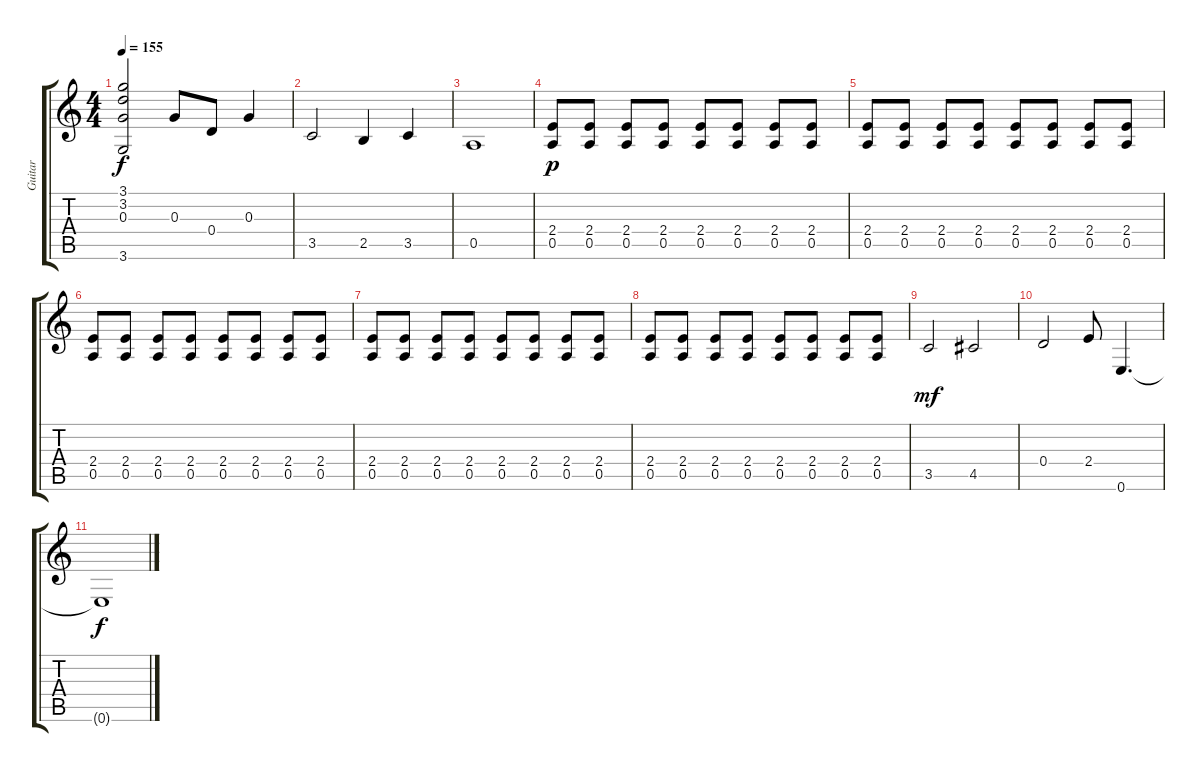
\track ("Guitar" "Guitar") {instrument distortionguitar}
\staff {score tabs}
\tuning (E4 B3 G3 D3 A2 E2) {hide}
\ts (4 4)
\tempo 155
\clef g2
\ks c
(3.1 3.2 0.3 3.6).2{dy f} 0.3.8 0.4.8 0.3.4 |
3.5.2 2.5.4 3.5.4 |
0.5.1 |
(2.4 0.5).8{dy p} (2.4 0.5).8 (2.4 0.5).8 (2.4 0.5).8 (2.4 0.5).8 (2.4 0.5).8 (2.4 0.5).8 (2.4 0.5).8 |
(2.4 0.5).8 (2.4 0.5).8 (2.4 0.5).8 (2.4 0.5).8 (2.4 0.5).8 (2.4 0.5).8 (2.4 0.5).8 (2.4 0.5).8 |
(2.4 0.5).8 (2.4 0.5).8 (2.4 0.5).8 (2.4 0.5).8 (2.4 0.5).8 (2.4 0.5).8 (2.4 0.5).8 (2.4 0.5).8 |
(2.4 0.5).8 (2.4 0.5).8 (2.4 0.5).8 (2.4 0.5).8 (2.4 0.5).8 (2.4 0.5).8 (2.4 0.5).8 (2.4 0.5).8 |
(2.4 0.5).8 (2.4 0.5).8 (2.4 0.5).8 (2.4 0.5).8 (2.4 0.5).8 (2.4 0.5).8 (2.4 0.5).8 (2.4 0.5).8 |
3.5.2{dy mf} 4.5.2 |
0.4.2 2.4.8 0.6.4{d} |
0.6{t}.1{dy f}
